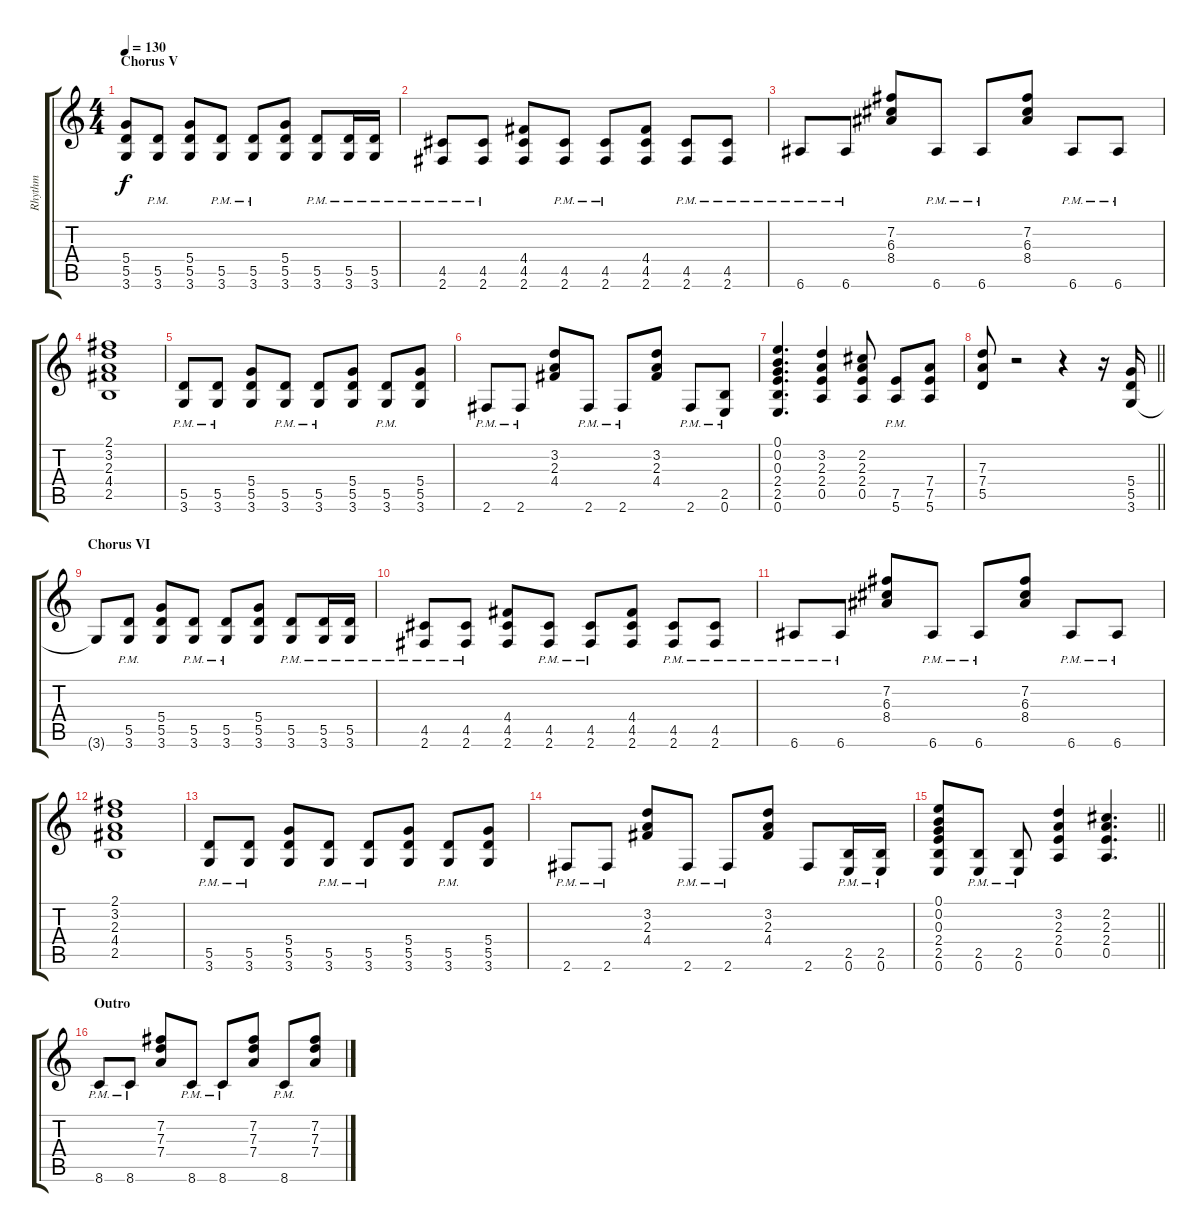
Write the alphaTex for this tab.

\track ("Rhythm" "Rhythm") {instrument overdrivenguitar}
\staff {score tabs}
\tuning (E4 B3 G3 D3 A2 E2) {hide}
\ts (4 4)
\section ("" "Chorus V")
\tempo 130
\clef g2
\ks c
(5.4{t} 5.5{t} 3.6{t}).8{dy f} (5.5{pm} 3.6{pm}).8 (5.4 5.5 3.6).8 (5.5{pm} 3.6{pm}).8 (5.5{pm} 3.6{pm}).8 (5.4 5.5 3.6).8 (5.5{pm} 3.6{pm}).8 (5.5{pm} 3.6{pm}).16 (5.5{pm} 3.6{pm}).16 |
(4.5{pm} 2.6{pm}).8 (4.5{pm} 2.6{pm}).8 (4.4 4.5 2.6).8 (4.5{pm} 2.6{pm}).8 (4.5{pm} 2.6{pm}).8 (4.4 4.5 2.6).8 (4.5{pm} 2.6{pm}).8 (4.5{pm} 2.6{pm}).8 |
6.6{pm}.8 6.6{pm}.8 (7.2 6.3 8.4).8 6.6{pm}.8 6.6{pm}.8 (7.2 6.3 8.4).8 6.6{pm}.8 6.6{pm}.8 |
(2.1 3.2 2.3 4.4 2.5).1 |
(5.5{pm} 3.6{pm}).8 (5.5{pm} 3.6{pm}).8 (5.4 5.5 3.6).8 (5.5{pm} 3.6{pm}).8 (5.5{pm} 3.6{pm}).8 (5.4 5.5 3.6).8 (5.5{pm} 3.6{pm}).8 (5.4 5.5 3.6).8 |
2.6{pm}.8 2.6{pm}.8 (3.2 2.3 4.4).8 2.6{pm}.8 2.6{pm}.8 (3.2 2.3 4.4).8 2.6{pm}.8 (2.5{pm} 0.6{pm}).8 |
(0.1 0.2 0.3 2.4 2.5 0.6).4{d} (3.2 2.3 2.4 0.5).4 (2.2 2.3 2.4 0.5).8 (7.5{pm} 5.6{pm}).8 (7.4 7.5 5.6).8 |
\barLineRight lightlight
(7.3 7.4 5.5).8 r.2 r.4 r.16 (5.4 5.5 3.6).16 |
\section ("" "Chorus VI")
3.6{t}.8 (5.5{pm} 3.6{pm}).8 (5.4 5.5 3.6).8 (5.5{pm} 3.6{pm}).8 (5.5{pm} 3.6{pm}).8 (5.4 5.5 3.6).8 (5.5{pm} 3.6{pm}).8 (5.5{pm} 3.6{pm}).16 (5.5{pm} 3.6{pm}).16 |
(4.5{pm} 2.6{pm}).8 (4.5{pm} 2.6{pm}).8 (4.4 4.5 2.6).8 (4.5{pm} 2.6{pm}).8 (4.5{pm} 2.6{pm}).8 (4.4 4.5 2.6).8 (4.5{pm} 2.6{pm}).8 (4.5{pm} 2.6{pm}).8 |
6.6{pm}.8 6.6{pm}.8 (7.2 6.3 8.4).8 6.6{pm}.8 6.6{pm}.8 (7.2 6.3 8.4).8 6.6{pm}.8 6.6{pm}.8 |
(2.1 3.2 2.3 4.4 2.5).1 |
(5.5{pm} 3.6{pm}).8 (5.5{pm} 3.6{pm}).8 (5.4 5.5 3.6).8 (5.5{pm} 3.6{pm}).8 (5.5{pm} 3.6{pm}).8 (5.4 5.5 3.6).8 (5.5{pm} 3.6{pm}).8 (5.4 5.5 3.6).8 |
2.6{pm}.8 2.6{pm}.8 (3.2 2.3 4.4).8 2.6{pm}.8 2.6{pm}.8 (3.2 2.3 4.4).8 2.6.8 (2.5{pm} 0.6{pm}).16 (2.5{pm} 0.6{pm}).16 |
\barLineRight lightlight
(0.1 0.2 0.3 2.4 2.5 0.6).8 (2.5{pm} 0.6{pm}).8 (2.5{pm} 0.6{pm}).8 (3.2 2.3 2.4 0.5).4 (2.2 2.3 2.4 0.5).4{d} |
\section ("" "Outro")
8.6{pm}.8 8.6{pm}.8 (7.2 7.3 7.4).8 8.6{pm}.8 8.6{pm}.8 (7.2 7.3 7.4).8 8.6{pm}.8 (7.2 7.3 7.4).8
